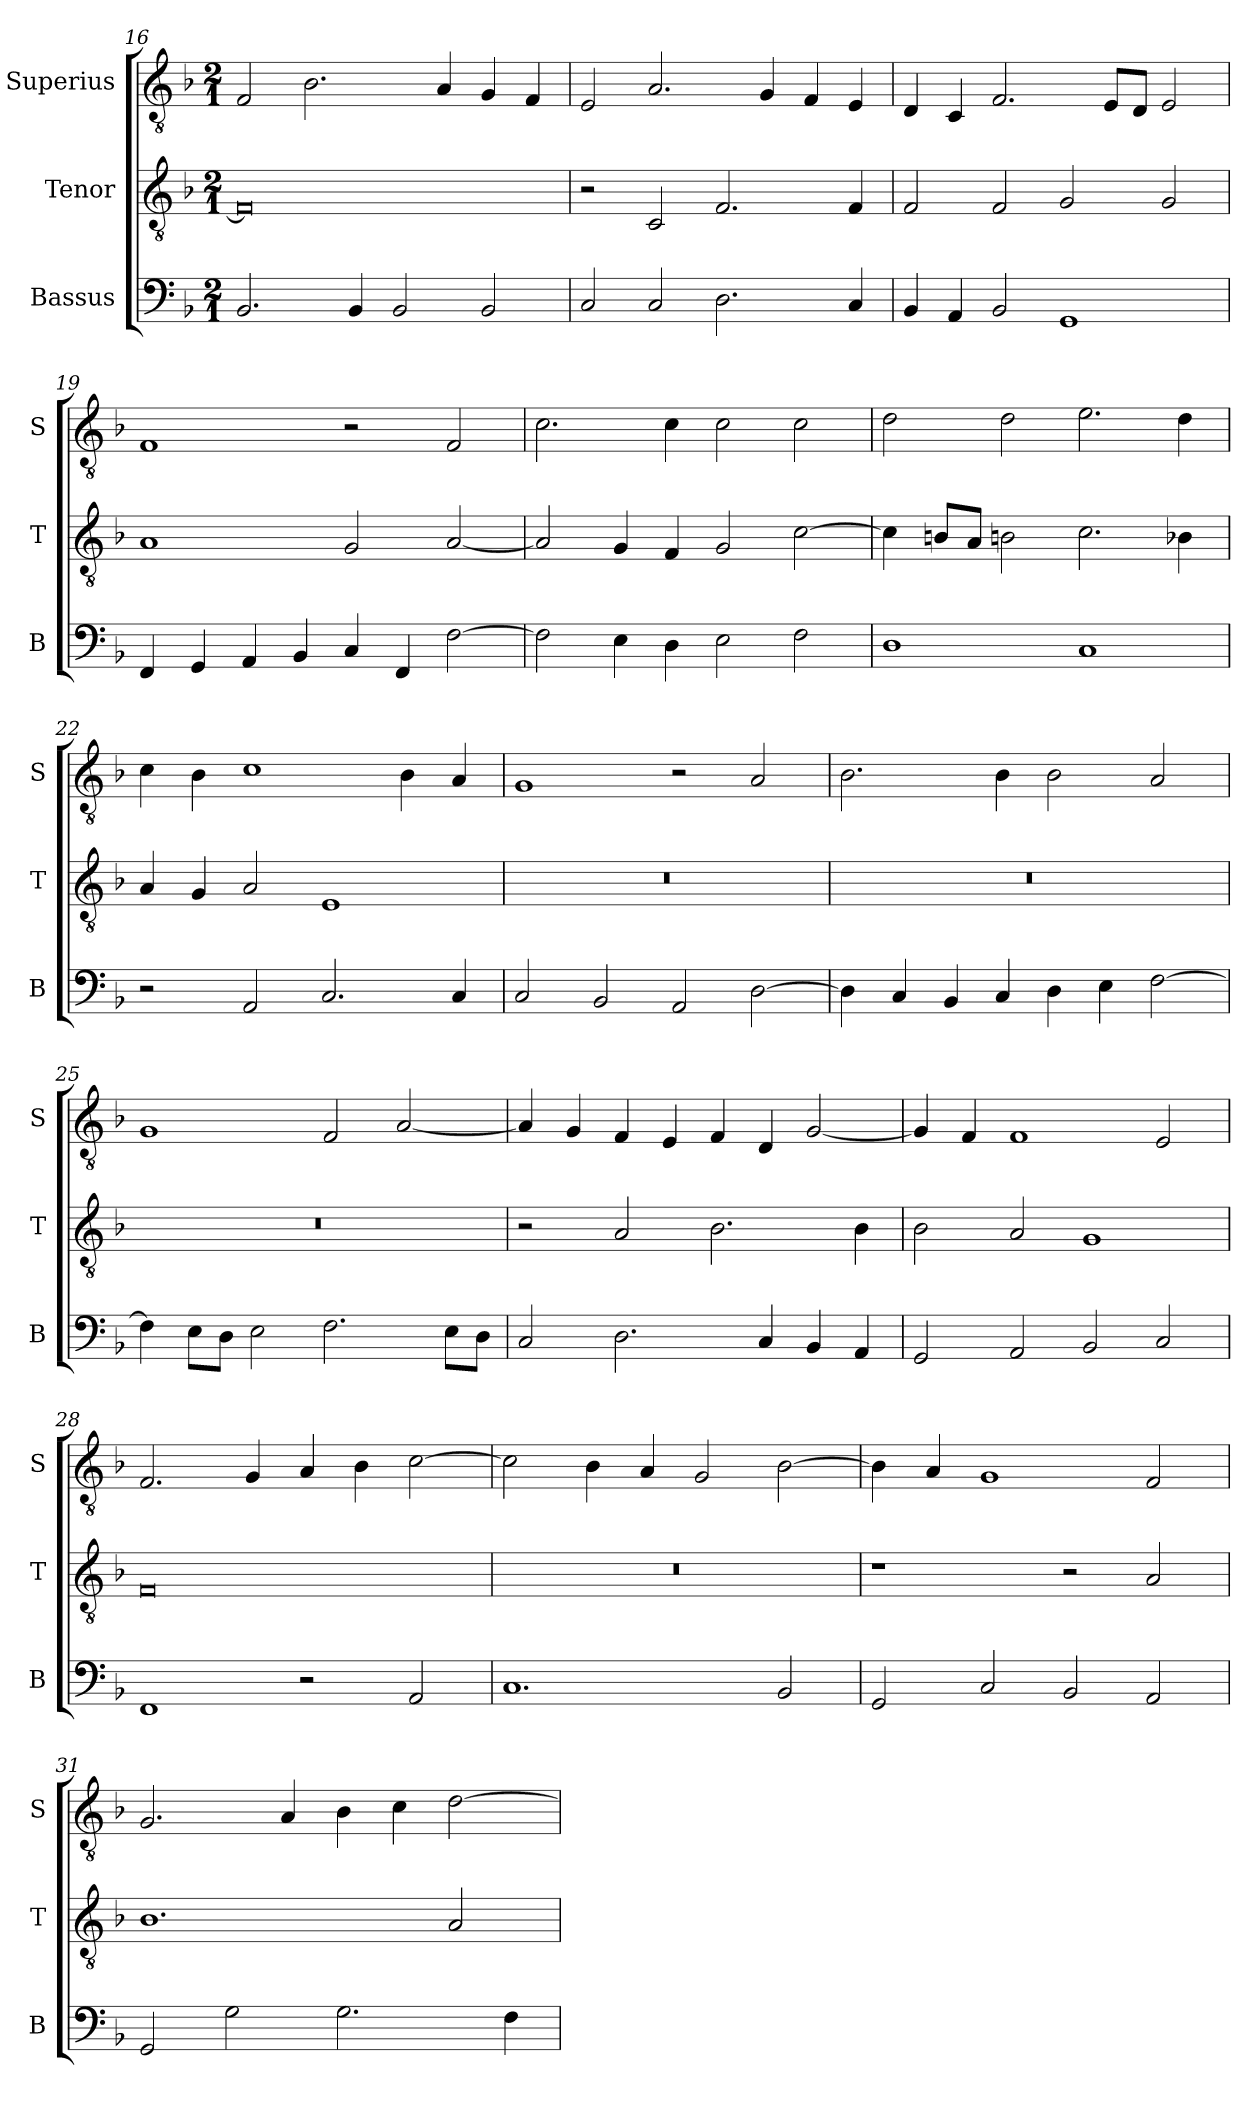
**kern	**kern	**kern
*part3	*part2	*part1
*staff3	*staff2	*staff1
*I"Bassus	*I"Tenor	*I"Superius
*I'B	*I'T	*I'S
*clefF4	*clefGv2	*clefGv2
*k[b-]	*k[b-]	*k[b-]
*F:	*F:	*F:
*M2/1	*M2/1	*M2/1
=16	=16	=16
2.BB-	0F]	2F
.	.	2.B-
4BB-	.	.
2BB-	.	.
.	.	4A
2BB-	.	4G
.	.	4F
=17	=17	=17
2C	2r	2E
2C	2C	2.A
2.D	2.F	.
.	.	4G
.	.	4F
4C	4F	4E
=18	=18	=18
4BB-	2F	4D
4AA	.	4C
2BB-	2F	2.F
1GG	2G	.
.	.	8EL
.	.	8DJ
.	2G	2E
=19	=19	=19
4FF	1A	1F
4GG	.	.
4AA	.	.
4BB-	.	.
4C	2G	2r
4FF	.	.
[2F	[2A	2F
=20	=20	=20
2F]	2A]	2.c
4E	4G	.
4D	4F	4c
2E	2G	2c
2F	[2c	2c
=21	=21	=21
1D	4c]	2d
.	8BnL	.
.	8AJ	.
.	2Bn	2d
1C	2.c	2.e
.	4B-X	4d
=22	=22	=22
2r	4A	4c
.	4G	4B-
2AA	2A	1c
2.C	1E	.
.	.	4B-
4C	.	4A
=23	=23	=23
2C	0r	1G
2BB-	.	.
2AA	.	2r
[2D	.	2A
=24	=24	=24
4D]	0r	2.B-
4C	.	.
4BB-	.	.
4C	.	4B-
4D	.	2B-
4E	.	.
[2F	.	2A
=25	=25	=25
4F]	0r	1G
8EL	.	.
8DJ	.	.
2E	.	.
2.F	.	2F
.	.	[2A
8EL	.	.
8DJ	.	.
=26	=26	=26
2C	2r	4A]
.	.	4G
2.D	2A	4F
.	.	4E
.	2.B-	4F
4C	.	4D
4BB-	.	[2G
4AA	4B-	.
=27	=27	=27
2GG	2B-	4G]
.	.	4F
2AA	2A	1F
2BB-	1G	.
2C	.	2E
=28	=28	=28
1FF	0F	2.F
.	.	4G
2r	.	4A
.	.	4B-
2AA	.	[2c
=29	=29	=29
1.C	0r	2c]
.	.	4B-
.	.	4A
.	.	2G
2BB-	.	[2B-
=30	=30	=30
2GG	1r	4B-]
.	.	4A
2C	.	1G
2BB-	2r	.
2AA	2A	2F
=31	=31	=31
2GG	1.B-	2.G
2G	.	.
.	.	4A
2.G	.	4B-
.	.	4c
.	2A	[2d
4F	.	.
=	=	=
*-	*-	*-
